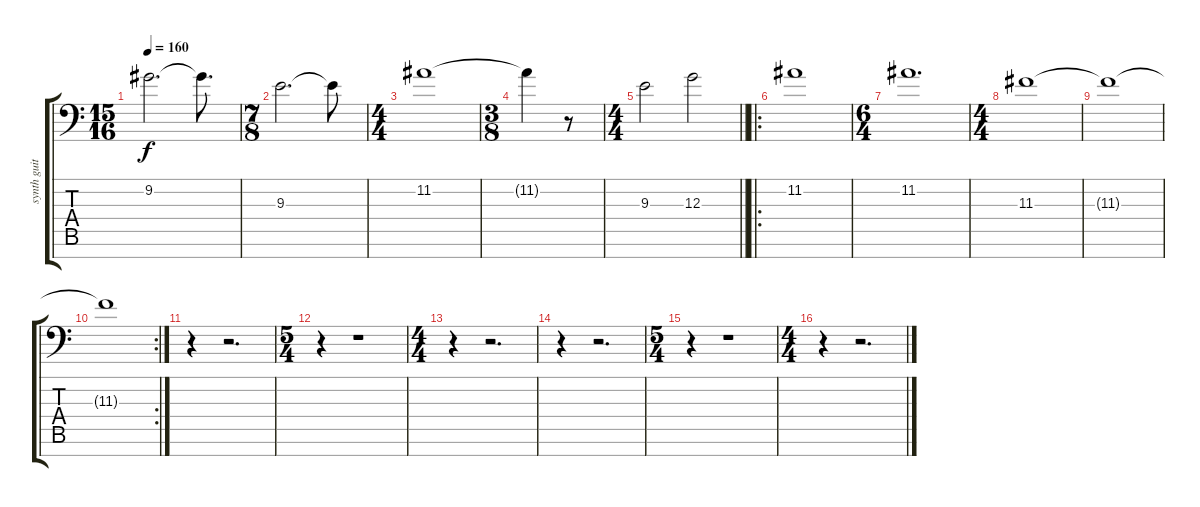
\track ("synth guitar" "synth guit") {instrument lead6voice}
\staff {score tabs}
\tuning (E4 B3 G3 D3 A2 E2 C-1) {hide}
\ts (15 16)
\tempo 160
\clef f4
\ks c
9.2{t}.2{d dy f} 9.2{t}.8{d} |
\ts (7 8)
9.3.2{d} 9.3{t}.8 |
\ts (4 4)
11.2.1 |
\ts (3 8)
11.2{t}.4 r.8 |
\ts (4 4)
\barLineRight lightlight
9.3.2 12.3.2 |
\ro
11.2.1 |
\ts (6 4)
11.2.1{d} |
\ts (4 4)
11.3.1 |
11.3{t}.1 |
\rc 2
11.3{t}.1 |
r.4 r.2{d} |
\ts (5 4)
r.4 r.1 |
\ts (4 4)
r.4 r.2{d} |
r.4 r.2{d} |
\ts (5 4)
r.4 r.1 |
\ts (4 4)
r.4 r.2{d}
